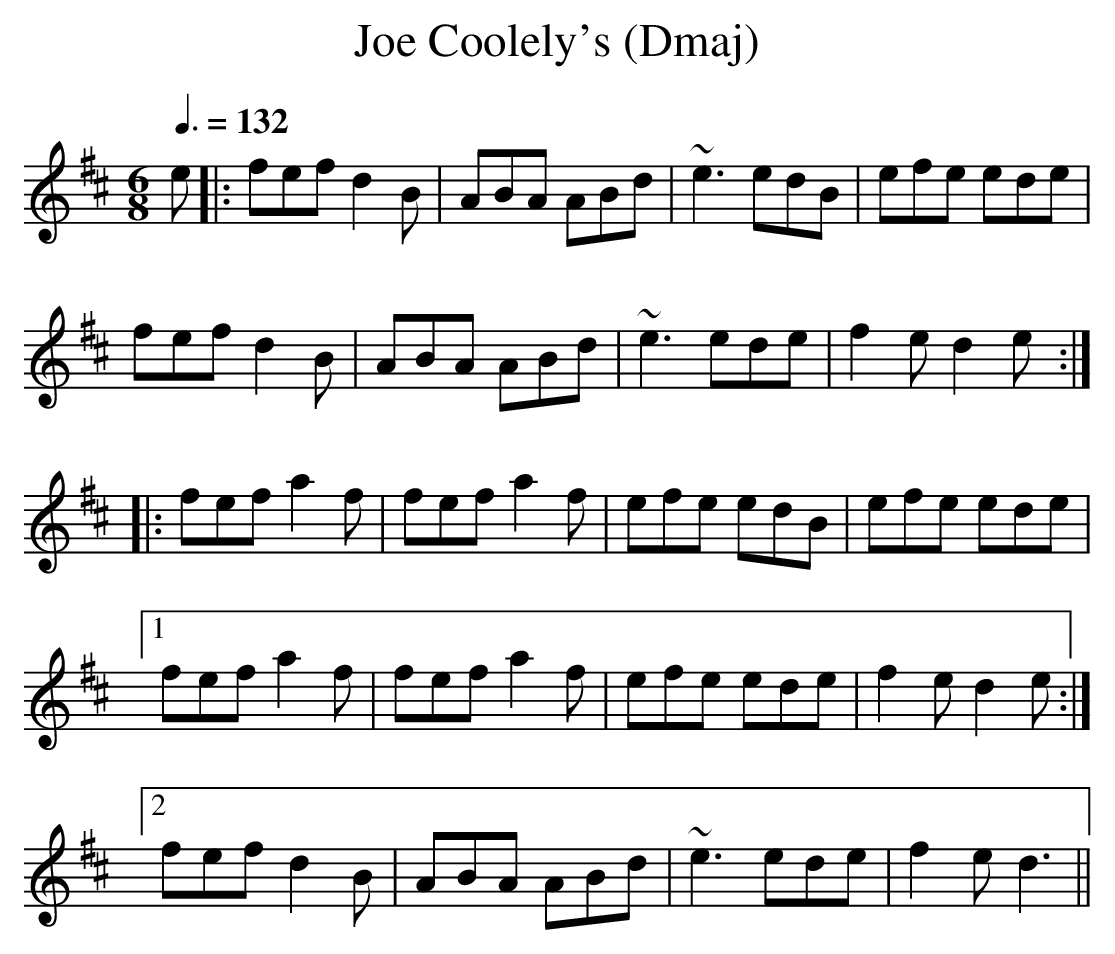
X:1
T:Joe Coolely's (Dmaj)
Q:3/8=132
M:6/8
L:1/8
K:Dmaj
e|:fef d2B|ABA ABd|~e3 edB|efe ede|
fef d2B|ABA ABd|~e3 ede|f2e d2e:|
|:fef a2f|fef a2f|efe edB|efe ede|
[1 fef a2f|fef a2f|efe ede|f2e d2e:|
[2 fef d2B|ABA ABd|~e3 ede|f2e d3||
